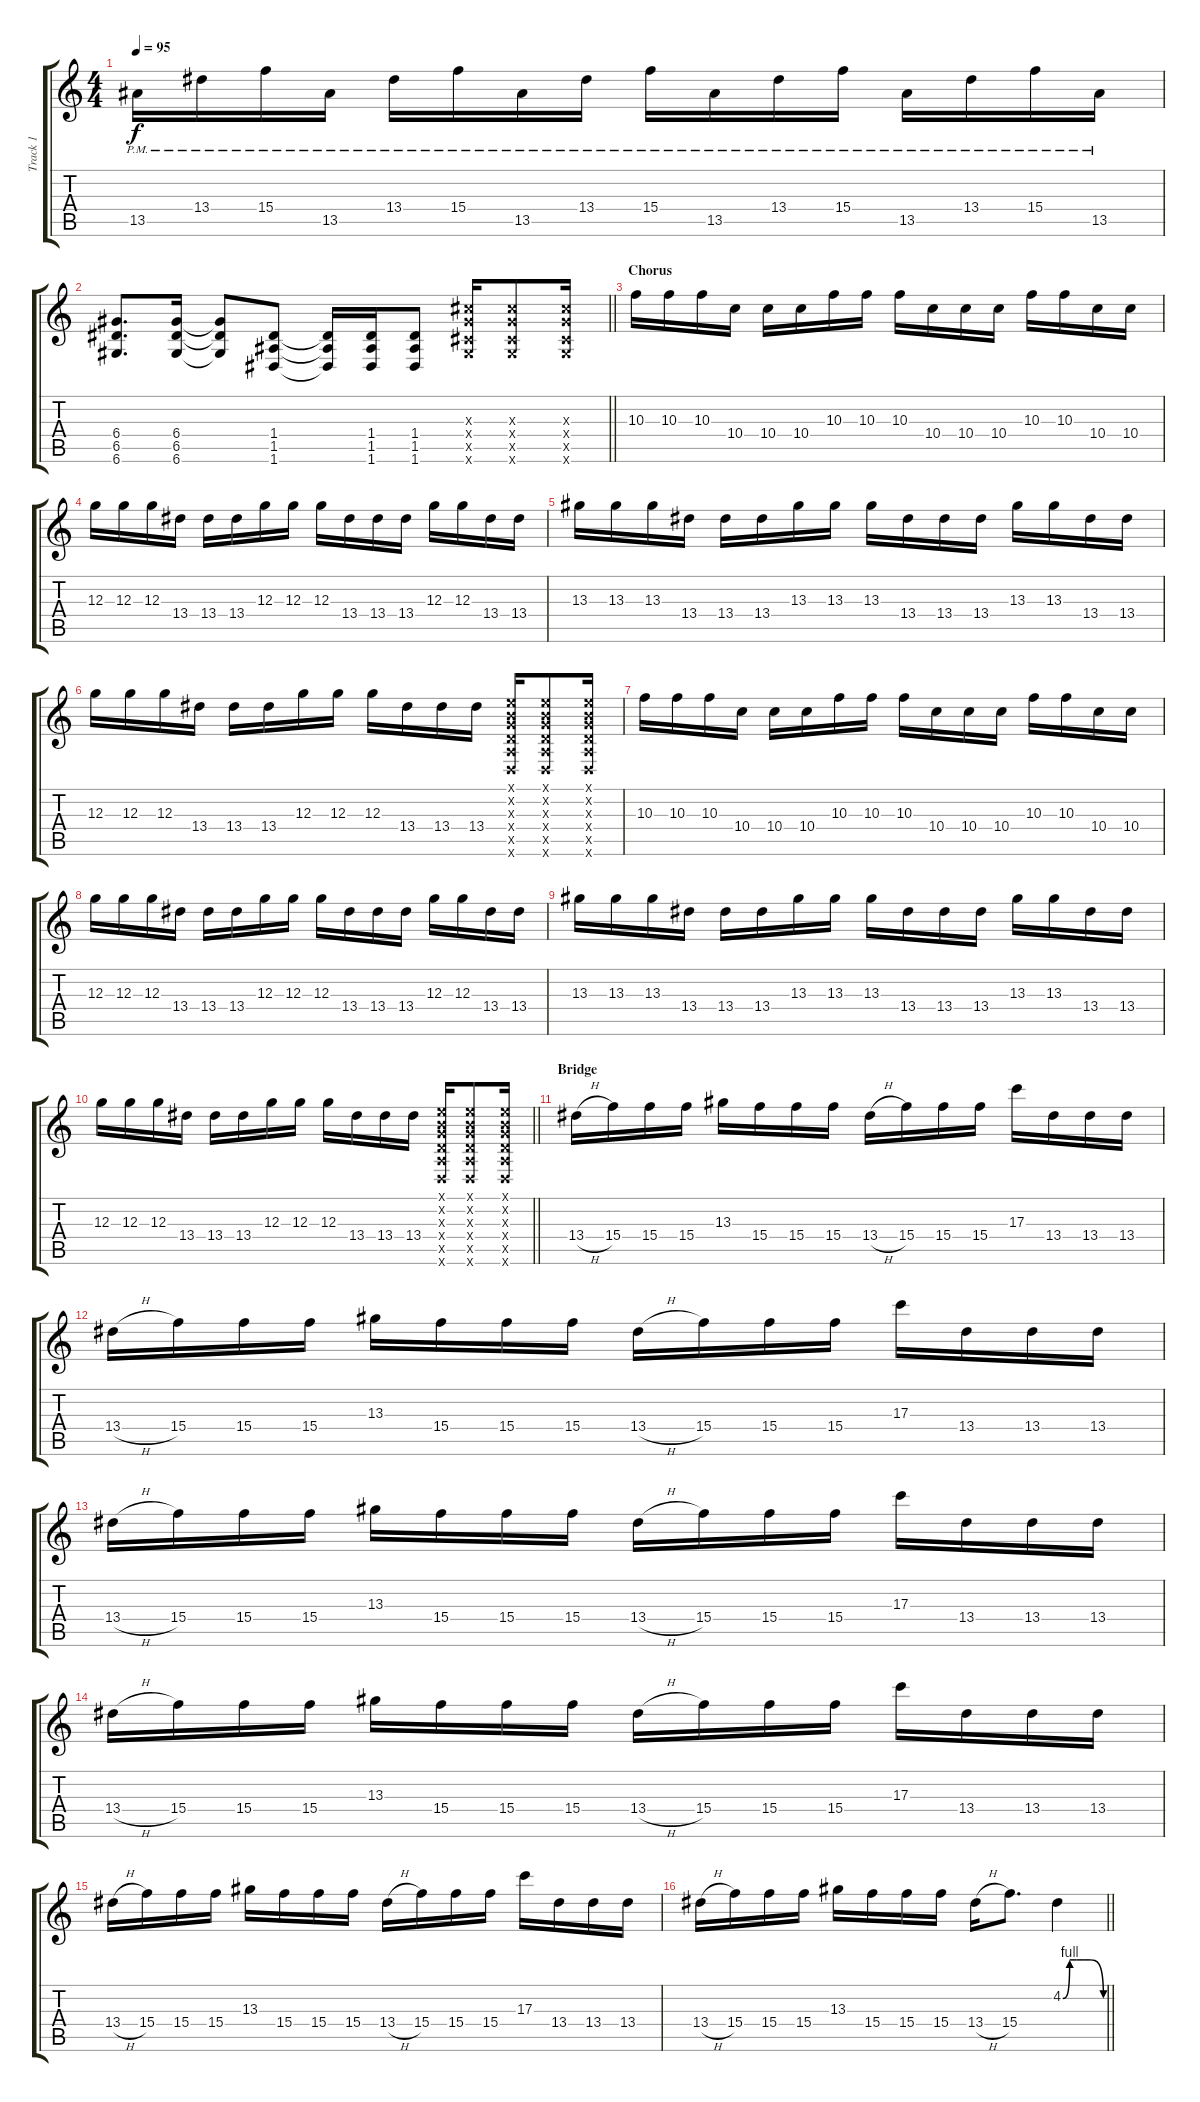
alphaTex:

\track ("Track 1" "Track 1") {instrument overdrivenguitar}
\staff {score tabs}
\tuning (E4 B3 G3 D3 A2 D2) {hide}
\ts (4 4)
\tempo 95
\clef g2
\ks c
13.5{pm}.16{dy f} 13.4{pm}.16 15.4{pm}.16 13.5{pm}.16 13.4{pm}.16 15.4{pm}.16 13.5{pm}.16 13.4{pm}.16 15.4{pm}.16 13.5{pm}.16 13.4{pm}.16 15.4{pm}.16 13.5{pm}.16 13.4{pm}.16 15.4{pm}.16 13.5{pm}.16 |
\barLineRight lightlight
(6.4 6.5 6.6).8{d} (6.4 6.5 6.6).16 (6.4{t} 6.5{t} 6.6{t}).8 (1.4 1.5 1.6).8 (1.4{t} 1.5{t} 1.6{t}).16 (1.4 1.5 1.6).16 (1.4 1.5 1.6).8 (6.3{x} 6.4{x} 4.5{x} 6.6{x}).16 (6.3{x} 6.4{x} 4.5{x} 6.6{x}).8 (6.3{x} 6.4{x} 4.5{x} 6.6{x}).16 |
\section ("" "Chorus")
10.3.16 10.3.16 10.3.16 10.4.16 10.4.16 10.4.16 10.3.16 10.3.16 10.3.16 10.4.16 10.4.16 10.4.16 10.3.16 10.3.16 10.4.16 10.4.16 |
12.3.16 12.3.16 12.3.16 13.4.16 13.4.16 13.4.16 12.3.16 12.3.16 12.3.16 13.4.16 13.4.16 13.4.16 12.3.16 12.3.16 13.4.16 13.4.16 |
13.3.16 13.3.16 13.3.16 13.4.16 13.4.16 13.4.16 13.3.16 13.3.16 13.3.16 13.4.16 13.4.16 13.4.16 13.3.16 13.3.16 13.4.16 13.4.16 |
12.3.16 12.3.16 12.3.16 13.4.16 13.4.16 13.4.16 12.3.16 12.3.16 12.3.16 13.4.16 13.4.16 13.4.16 (0.1{x} 0.2{x} 0.3{x} 0.4{x} 0.5{x} 0.6{x}).16 (0.1{x} 0.2{x} 0.3{x} 0.4{x} 0.5{x} 0.6{x}).8 (0.1{x} 0.2{x} 0.3{x} 0.4{x} 0.5{x} 0.6{x}).16 |
10.3.16 10.3.16 10.3.16 10.4.16 10.4.16 10.4.16 10.3.16 10.3.16 10.3.16 10.4.16 10.4.16 10.4.16 10.3.16 10.3.16 10.4.16 10.4.16 |
12.3.16 12.3.16 12.3.16 13.4.16 13.4.16 13.4.16 12.3.16 12.3.16 12.3.16 13.4.16 13.4.16 13.4.16 12.3.16 12.3.16 13.4.16 13.4.16 |
13.3.16 13.3.16 13.3.16 13.4.16 13.4.16 13.4.16 13.3.16 13.3.16 13.3.16 13.4.16 13.4.16 13.4.16 13.3.16 13.3.16 13.4.16 13.4.16 |
\barLineRight lightlight
12.3.16 12.3.16 12.3.16 13.4.16 13.4.16 13.4.16 12.3.16 12.3.16 12.3.16 13.4.16 13.4.16 13.4.16 (0.1{x} 0.2{x} 0.3{x} 0.4{x} 0.5{x} 0.6{x}).16 (0.1{x} 0.2{x} 0.3{x} 0.4{x} 0.5{x} 0.6{x}).8 (0.1{x} 0.2{x} 0.3{x} 0.4{x} 0.5{x} 0.6{x}).16 |
\section ("" "Bridge")
13.4{h}.16 15.4.16 15.4.16 15.4.16 13.3.16 15.4.16 15.4.16 15.4.16 13.4{h}.16 15.4.16 15.4.16 15.4.16 17.3.16 13.4.16 13.4.16 13.4.16 |
13.4{h}.16 15.4.16 15.4.16 15.4.16 13.3.16 15.4.16 15.4.16 15.4.16 13.4{h}.16 15.4.16 15.4.16 15.4.16 17.3.16 13.4.16 13.4.16 13.4.16 |
13.4{h}.16 15.4.16 15.4.16 15.4.16 13.3.16 15.4.16 15.4.16 15.4.16 13.4{h}.16 15.4.16 15.4.16 15.4.16 17.3.16 13.4.16 13.4.16 13.4.16 |
13.4{h}.16 15.4.16 15.4.16 15.4.16 13.3.16 15.4.16 15.4.16 15.4.16 13.4{h}.16 15.4.16 15.4.16 15.4.16 17.3.16 13.4.16 13.4.16 13.4.16 |
13.4{h}.16 15.4.16 15.4.16 15.4.16 13.3.16 15.4.16 15.4.16 15.4.16 13.4{h}.16 15.4.16 15.4.16 15.4.16 17.3.16 13.4.16 13.4.16 13.4.16 |
\barLineRight lightlight
13.4{h}.16 15.4.16 15.4.16 15.4.16 13.3.16 15.4.16 15.4.16 15.4.16 13.4{h}.16 15.4.8{d} 4.2{be (custom 0 0 10 4 20 4 30 4 40 4 60 0)}.4
